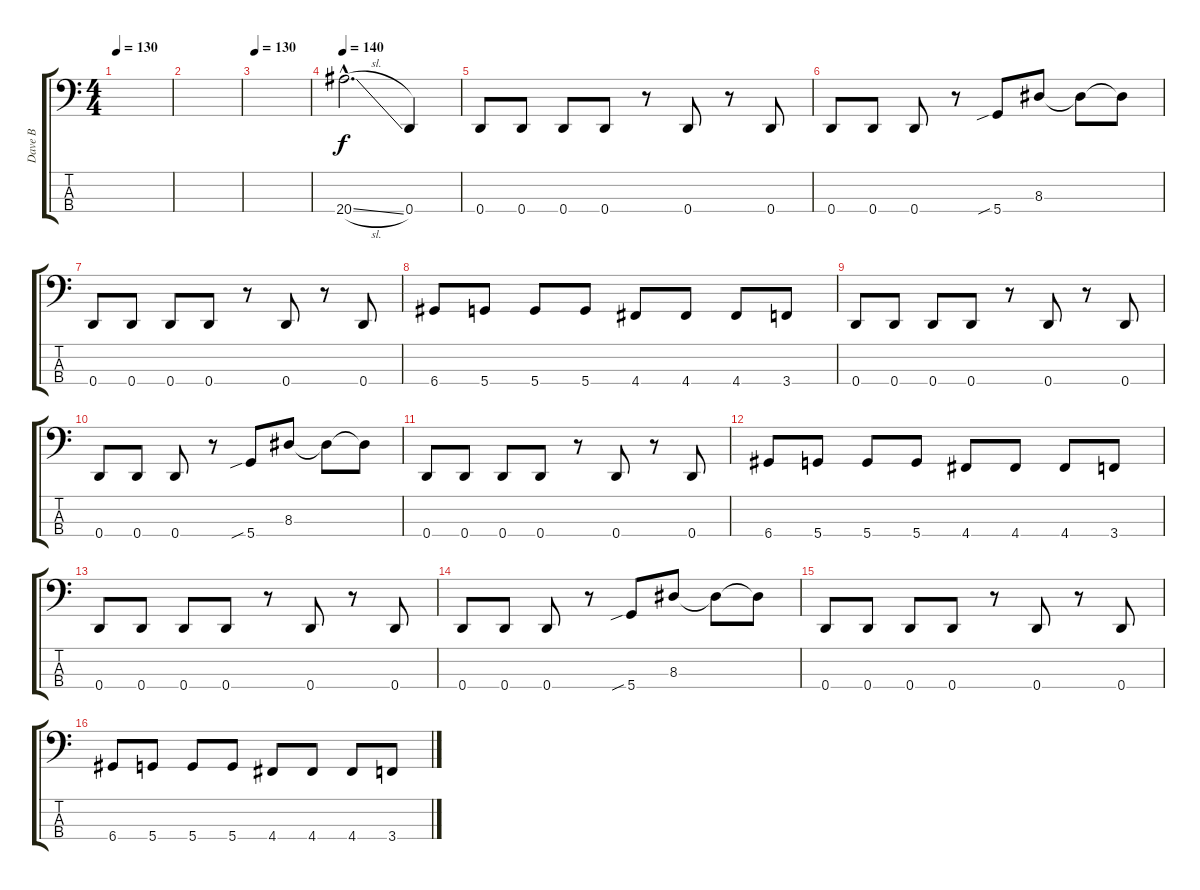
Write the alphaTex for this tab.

\track ("Dave B" "Dave B") {instrument electricbassfinger}
\staff {score tabs}
\tuning (F2 C2 G1 D1) {hide}
\ts (4 4)
\tempo 130
\clef f4
\ks c
|
|
\tempo 130
|
\tempo 140
20.4{sl hac}.2{d} 0.4.4 |
0.4.8 0.4.8 0.4.8 0.4.8 r.8 0.4.8 r.8 0.4.8 |
0.4.8 0.4.8 0.4.8 r.8 5.4{sib}.8 8.3.8 8.3{t}.8 8.3{t}.8 |
0.4.8 0.4.8 0.4.8 0.4.8 r.8 0.4.8 r.8 0.4.8 |
6.4.8 5.4.8 5.4.8 5.4.8 4.4.8 4.4.8 4.4.8 3.4.8 |
0.4.8 0.4.8 0.4.8 0.4.8 r.8 0.4.8 r.8 0.4.8 |
0.4.8 0.4.8 0.4.8 r.8 5.4{sib}.8 8.3.8 8.3{t}.8 8.3{t}.8 |
0.4.8 0.4.8 0.4.8 0.4.8 r.8 0.4.8 r.8 0.4.8 |
6.4.8 5.4.8 5.4.8 5.4.8 4.4.8 4.4.8 4.4.8 3.4.8 |
0.4.8 0.4.8 0.4.8 0.4.8 r.8 0.4.8 r.8 0.4.8 |
0.4.8 0.4.8 0.4.8 r.8 5.4{sib}.8 8.3.8 8.3{t}.8 8.3{t}.8 |
0.4.8 0.4.8 0.4.8 0.4.8 r.8 0.4.8 r.8 0.4.8 |
6.4.8 5.4.8 5.4.8 5.4.8 4.4.8 4.4.8 4.4.8 3.4.8
